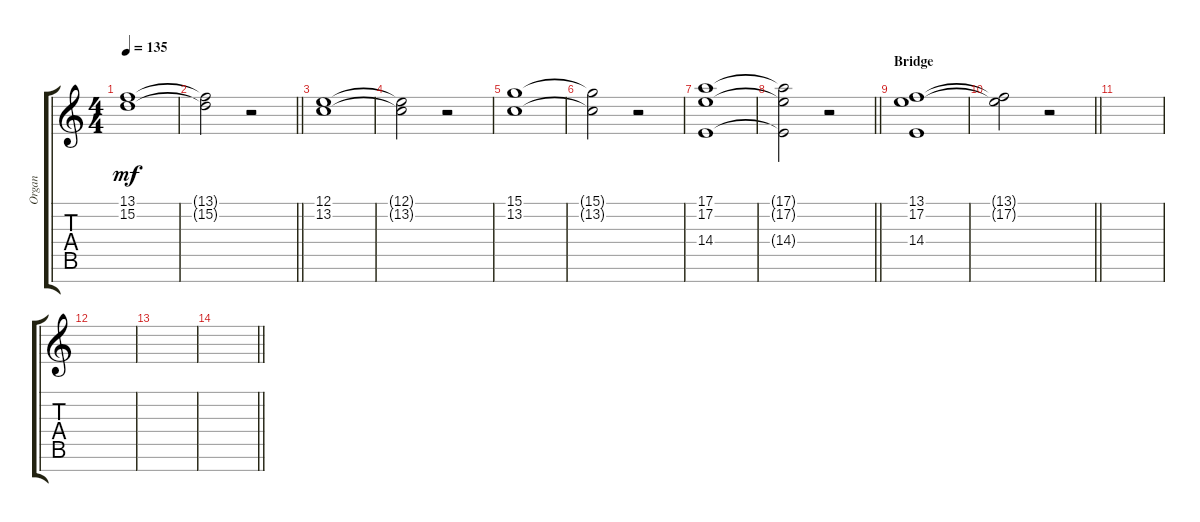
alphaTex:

\track ("Organ" "Organ") {instrument churchorgan}
\staff {score tabs}
\tuning (E4 B3 G3 D3 A2 E2 B1) {hide}
\ts (4 4)
\tempo 135
\clef g2
\ks c
(13.1 15.2).1{dy mf volume 6} |
\barLineRight lightlight
(13.1{t} 15.2{t}).2{volume 0} r.2 |
\section ("" "")
(12.1 13.2).1{volume 6} |
(12.1{t} 13.2{t}).2{volume 0} r.2 |
(15.1 13.2).1{volume 6} |
(15.1{t} 13.2{t}).2{volume 0} r.2 |
(17.1 17.2 14.4).1{volume 6} |
\barLineRight lightlight
(17.1{t} 17.2{t} 14.4{t}).2{volume 0} r.2 |
\section ("" "Bridge")
(13.1 17.2 14.4).1{volume 6} |
\barLineRight lightlight
(13.1{t} 17.2{t}).2{volume 0} r.2 |
|
|
|
\barLineRight lightlight
